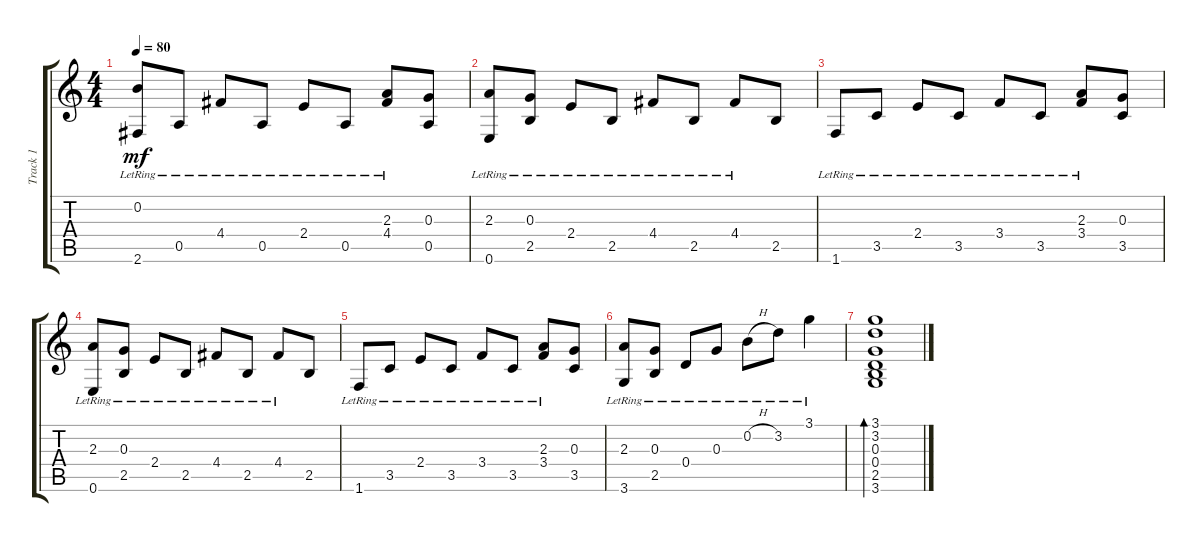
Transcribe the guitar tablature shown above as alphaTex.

\track ("Track 1" "Track 1") {instrument acousticguitarsteel}
\staff {score tabs}
\tuning (E4 B3 G3 D3 A2 E2) {hide}
\ts (4 4)
\tempo 80
\clef g2
\ks c
(0.2{lr} 2.6{lr}).8{dy mf} 0.5{lr}.8 4.4{lr}.8 0.5{lr}.8 2.4{lr}.8 0.5{lr}.8 (2.3{lr} 4.4{lr}).8 (0.3 0.5).8 |
(2.3{lr} 0.6{lr}).8 (0.3{lr} 2.5{lr}).8 2.4{lr}.8 2.5{lr}.8 4.4{lr}.8 2.5{lr}.8 4.4{lr}.8 2.5.8 |
1.6{lr}.8 3.5{lr}.8 2.4{lr}.8 3.5{lr}.8 3.4{lr}.8 3.5{lr}.8 (2.3{lr} 3.4{lr}).8 (0.3 3.5).8 |
(2.3{lr} 0.6{lr}).8 (0.3{lr} 2.5{lr}).8 2.4{lr}.8 2.5{lr}.8 4.4{lr}.8 2.5{lr}.8 4.4{lr}.8 2.5.8 |
1.6{lr}.8 3.5{lr}.8 2.4{lr}.8 3.5{lr}.8 3.4{lr}.8 3.5{lr}.8 (2.3{lr} 3.4{lr}).8 (0.3 3.5).8 |
(2.3{lr} 3.6{lr}).8 (0.3{lr} 2.5{lr}).8 0.4{lr}.8 0.3{lr}.8 0.2{h lr}.8 3.2{lr}.8 3.1{lr}.4 |
(3.1 3.2 0.3 0.4 2.5 3.6).1{bd 60}
